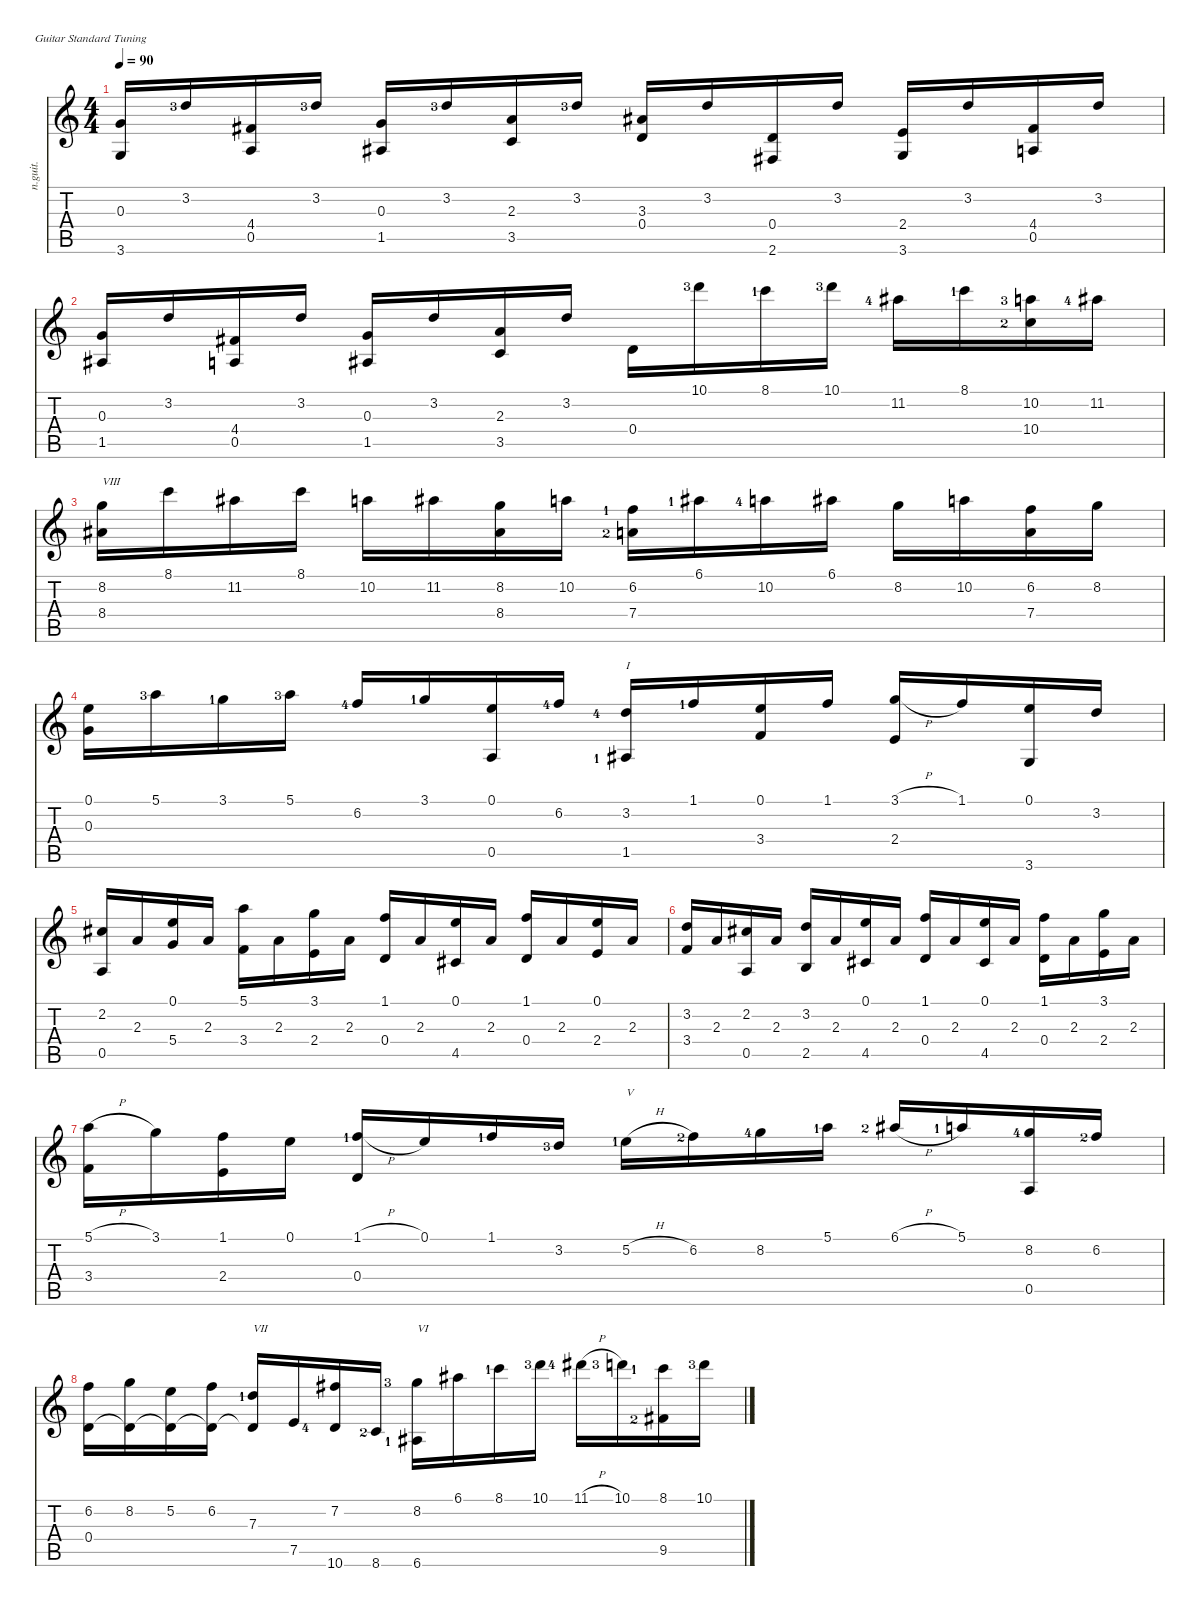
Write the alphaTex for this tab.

\defaultSystemsLayout 4
\hideDynamics
\bracketExtendMode nobrackets
\track ("Guitare classique" "n.guit.") {instrument acousticguitarnylon}
\staff {score tabs}
\tuning (E4 B3 G3 D3 A2 E2)
\ts (4 4)
\tempo 90
\clef g2
\ks c
(0.3 3.6).16{dy f beam Up} 3.2{lf 4}.16{beam Up} (4.4{acc #} 0.5).16{beam Up} 3.2{lf 4}.16{beam Up} (0.3 1.5{acc #}).16{beam Up} 3.2{lf 4}.16{beam Up} (2.3 3.5).16{beam Up} 3.2{lf 4}.16{beam Up} (3.3{acc #} 0.4).16{beam Up} 3.2.16{beam Up} (0.4 2.6{acc #}).16{beam Up} 3.2.16{beam Up} (2.4 3.6).16{beam Up} 3.2.16{beam Up} (4.4{acc #} 0.5).16{beam Up} 3.2.16{beam Up} |
(0.3 1.5{acc #}).16{beam Up} 3.2.16{beam Up} (4.4{acc #} 0.5).16{beam Up} 3.2.16{beam Up} (0.3 1.5{acc #}).16{beam Up} 3.2.16{beam Up} (2.3 3.5).16{beam Up} 3.2.16{beam Up} 0.4.16{beam Down} 10.1{lf 4}.16{beam Down} 8.1{lf 2}.16{beam Down} 10.1{lf 4}.16{beam Down} 11.2{lf 5 acc #}.16{beam Down} 8.1{lf 2}.16{beam Down} (10.2{lf 4} 10.4{lf 3}).16{beam Down} 11.2{lf 5 acc #}.16{beam Down} |
(8.2 8.4{acc #}).16{txt "VIII" beam Down} 8.1.16{beam Down} 11.2{acc #}.16{beam Down} 8.1.16{beam Down} 10.2.16{beam Down} 11.2{acc #}.16{beam Down} (8.2 8.4{acc #}).16{beam Down} 10.2.16{beam Down} (6.2{lf 2} 7.4{lf 3}).16{beam Down} 6.1{lf 2 acc #}.16{beam Down} 10.2{lf 5}.16{beam Down} 6.1{acc #}.16{beam Down} 8.2.16{beam Down} 10.2.16{beam Down} (6.2 7.4).16{beam Down} 8.2.16{beam Down} |
(0.1 0.3).16{beam Down} 5.1{lf 4}.16{beam Down} 3.1{lf 2}.16{beam Down} 5.1{lf 4}.16{beam Down} 6.2{lf 5}.16{beam Up} 3.1{lf 2}.16{beam Up} (0.1 0.5).16{beam Up} 6.2{lf 5}.16{beam Up} (3.2{lf 5} 1.5{lf 2 acc #}).16{txt "I" beam Up} 1.1{lf 2}.16{beam Up} (0.1 3.4).16{beam Up} 1.1.16{beam Up} (3.1{h} 2.4).16{beam Up} 1.1.16{beam Up} (0.1 3.6).16{beam Up} 3.2.16{beam Up} |
(2.2{acc #} 0.5).16{beam Up} 2.3.16{beam Up} (0.1 5.4).16{beam Up} 2.3.16{beam Up} (5.1 3.4).16{beam Down} 2.3.16{beam Down} (3.1 2.4).16{beam Down} 2.3.16{beam Down} (1.1 0.4).16{beam Up} 2.3.16{beam Up} (0.1 4.5{acc #}).16{beam Up} 2.3.16{beam Up} (1.1 0.4).16{beam Up} 2.3.16{beam Up} (0.1 2.4).16{beam Up} 2.3.16{beam Up} |
(3.2 3.4).16{beam Up} 2.3.16{beam Up} (2.2{acc #} 0.5).16{beam Up} 2.3.16{beam Up} (3.2 2.5).16{beam Up} 2.3.16{beam Up} (0.1 4.5{acc #}).16{beam Up} 2.3.16{beam Up} (1.1 0.4).16{beam Up} 2.3.16{beam Up} (0.1 4.5{acc #}).16{beam Up} 2.3.16{beam Up} (1.1 0.4).16{beam Down} 2.3.16{beam Down} (3.1 2.4).16{beam Down} 2.3.16{beam Down} |
(5.1{h} 3.4).16{beam Down} 3.1.16{beam Down} (1.1 2.4).16{beam Down} 0.1.16{beam Down} (1.1{h lf 2} 0.4).16{beam Up} 0.1.16{beam Up} 1.1{lf 2}.16{beam Up} 3.2{lf 4}.16{beam Up} 5.2{h lf 2}.16{txt "V" beam Down} 6.2{lf 3}.16{beam Down} 8.2{lf 5}.16{beam Down} 5.1{lf 2}.16{beam Down} 6.1{h lf 3 acc #}.16{beam Up} 5.1{lf 2}.16{beam Up} (8.2{lf 5} 0.5).16{beam Up} 6.2{lf 3}.16{beam Up} |
(6.2 0.4).16{beam Down} (8.2 0.4{t}).16{beam Down} (5.2 0.4{t}).16{beam Down} (6.2 0.4{t}).16{beam Down} (7.3{lf 2} 0.4{t}).16{txt "VII" beam Up} 7.5.16{beam Up} (7.2{acc #} 10.6{lf 5}).16{beam Up} 8.6{lf 3}.16{beam Up} (8.2{lf 4} 6.6{lf 2 acc #}).16{txt "VI" beam Down} 6.1{acc #}.16{beam Down} 8.1{lf 2}.16{beam Down} 10.1{lf 4}.16{beam Down} 11.1{h lf 5 acc #}.16{beam Down} 10.1{lf 4}.16{beam Down} (8.1{lf 2} 9.5{lf 3 acc #}).16{beam Down} 10.1{lf 4}.16{beam Down}
